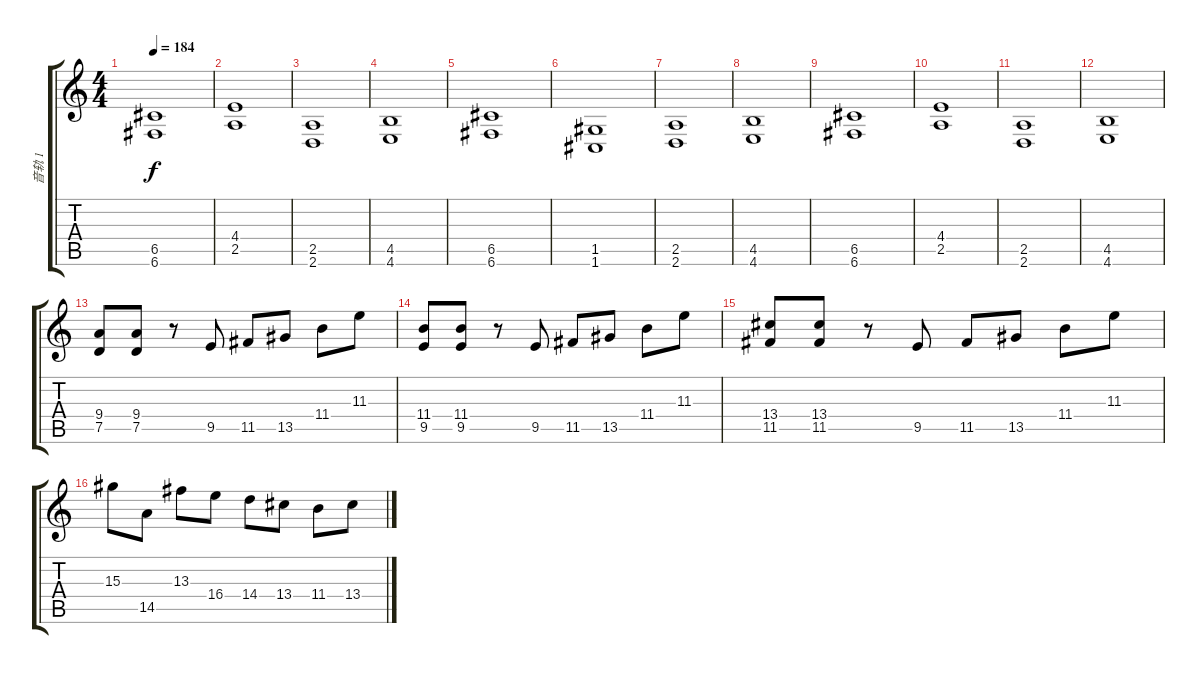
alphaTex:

\track ("音轨 1" "音轨 1") {instrument distortionguitar}
\staff {score tabs}
\tuning (D4 A3 F3 C3 G2 C2) {hide}
\ts (4 4)
\tempo 184
\clef g2
\ks c
(6.5 6.6).1{dy f} |
(4.4 2.5).1 |
(2.5 2.6).1 |
(4.5 4.6).1 |
(6.5 6.6).1 |
(1.5 1.6).1 |
(2.5 2.6).1 |
(4.5 4.6).1 |
(6.5 6.6).1 |
(4.4 2.5).1 |
(2.5 2.6).1 |
(4.5 4.6).1 |
(9.4 7.5).8 (9.4 7.5).8 r.8 9.5.8 11.5.8 13.5.8 11.4.8 11.3.8 |
(11.4 9.5).8 (11.4 9.5).8 r.8 9.5.8 11.5.8 13.5.8 11.4.8 11.3.8 |
(13.4 11.5).8 (13.4 11.5).8 r.8 9.5.8 11.5.8 13.5.8 11.4.8 11.3.8 |
15.3.8 14.5.8 13.3.8 16.4.8 14.4.8 13.4.8 11.4.8 13.4.8
